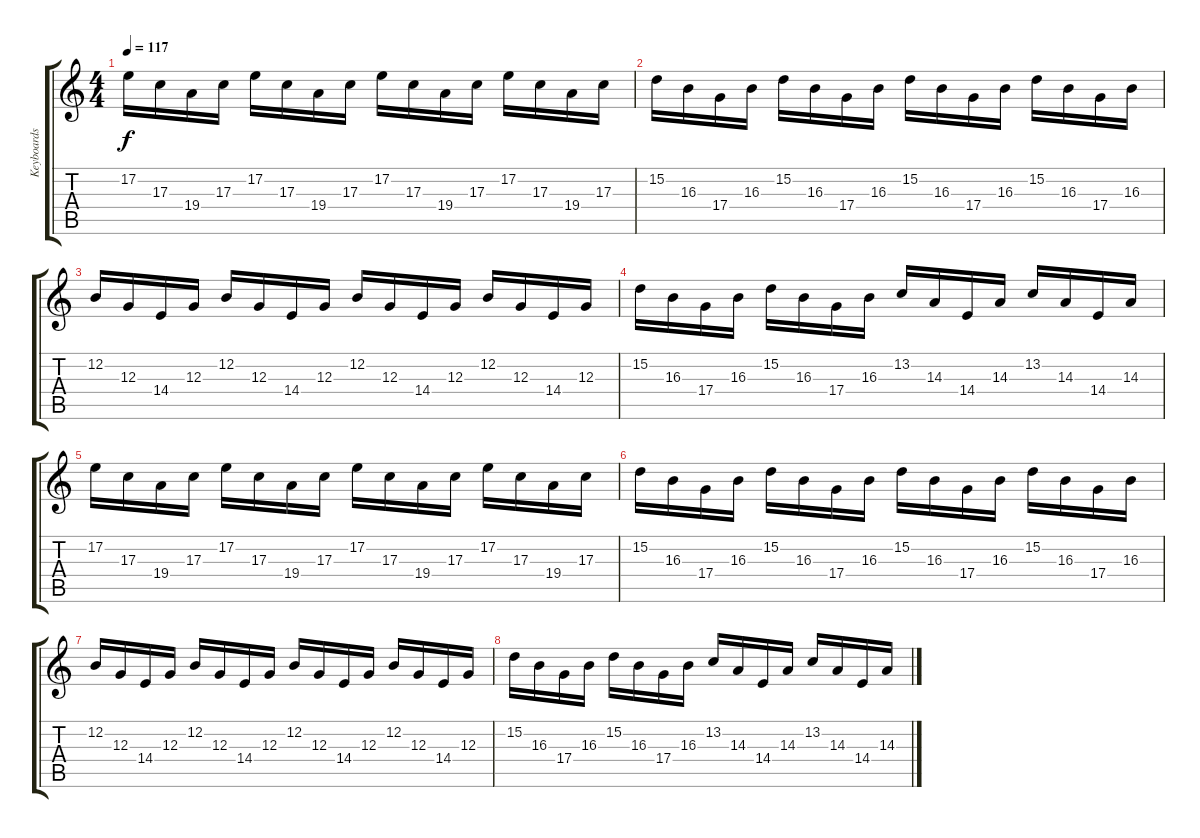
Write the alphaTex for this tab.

\track ("Keyboards" "Keyboards") {instrument reedorgan}
\staff {score tabs}
\tuning (E4 B3 G3 D3 A2 E2) {hide}
\ts (4 4)
\tempo 117
\clef g2
\ks c
17.2.16{dy f volume 16 instrument harpsichord} 17.3.16 19.4.16 17.3.16 17.2.16 17.3.16 19.4.16 17.3.16 17.2.16 17.3.16 19.4.16 17.3.16 17.2.16 17.3.16 19.4.16 17.3.16 |
15.2.16 16.3.16 17.4.16 16.3.16 15.2.16 16.3.16 17.4.16 16.3.16 15.2.16 16.3.16 17.4.16 16.3.16 15.2.16 16.3.16 17.4.16 16.3.16 |
12.2.16 12.3.16 14.4.16 12.3.16 12.2.16 12.3.16 14.4.16 12.3.16 12.2.16 12.3.16 14.4.16 12.3.16 12.2.16 12.3.16 14.4.16 12.3.16 |
15.2.16 16.3.16 17.4.16 16.3.16 15.2.16 16.3.16 17.4.16 16.3.16 13.2.16 14.3.16 14.4.16 14.3.16 13.2.16 14.3.16 14.4.16 14.3.16 |
17.2.16 17.3.16 19.4.16 17.3.16 17.2.16 17.3.16 19.4.16 17.3.16 17.2.16 17.3.16 19.4.16 17.3.16 17.2.16 17.3.16 19.4.16 17.3.16 |
15.2.16 16.3.16 17.4.16 16.3.16 15.2.16 16.3.16 17.4.16 16.3.16 15.2.16 16.3.16 17.4.16 16.3.16 15.2.16 16.3.16 17.4.16 16.3.16 |
12.2.16 12.3.16 14.4.16 12.3.16 12.2.16 12.3.16 14.4.16 12.3.16 12.2.16 12.3.16 14.4.16 12.3.16 12.2.16 12.3.16 14.4.16 12.3.16 |
15.2.16 16.3.16 17.4.16 16.3.16 15.2.16 16.3.16 17.4.16 16.3.16 13.2.16 14.3.16 14.4.16 14.3.16 13.2.16 14.3.16 14.4.16 14.3.16
